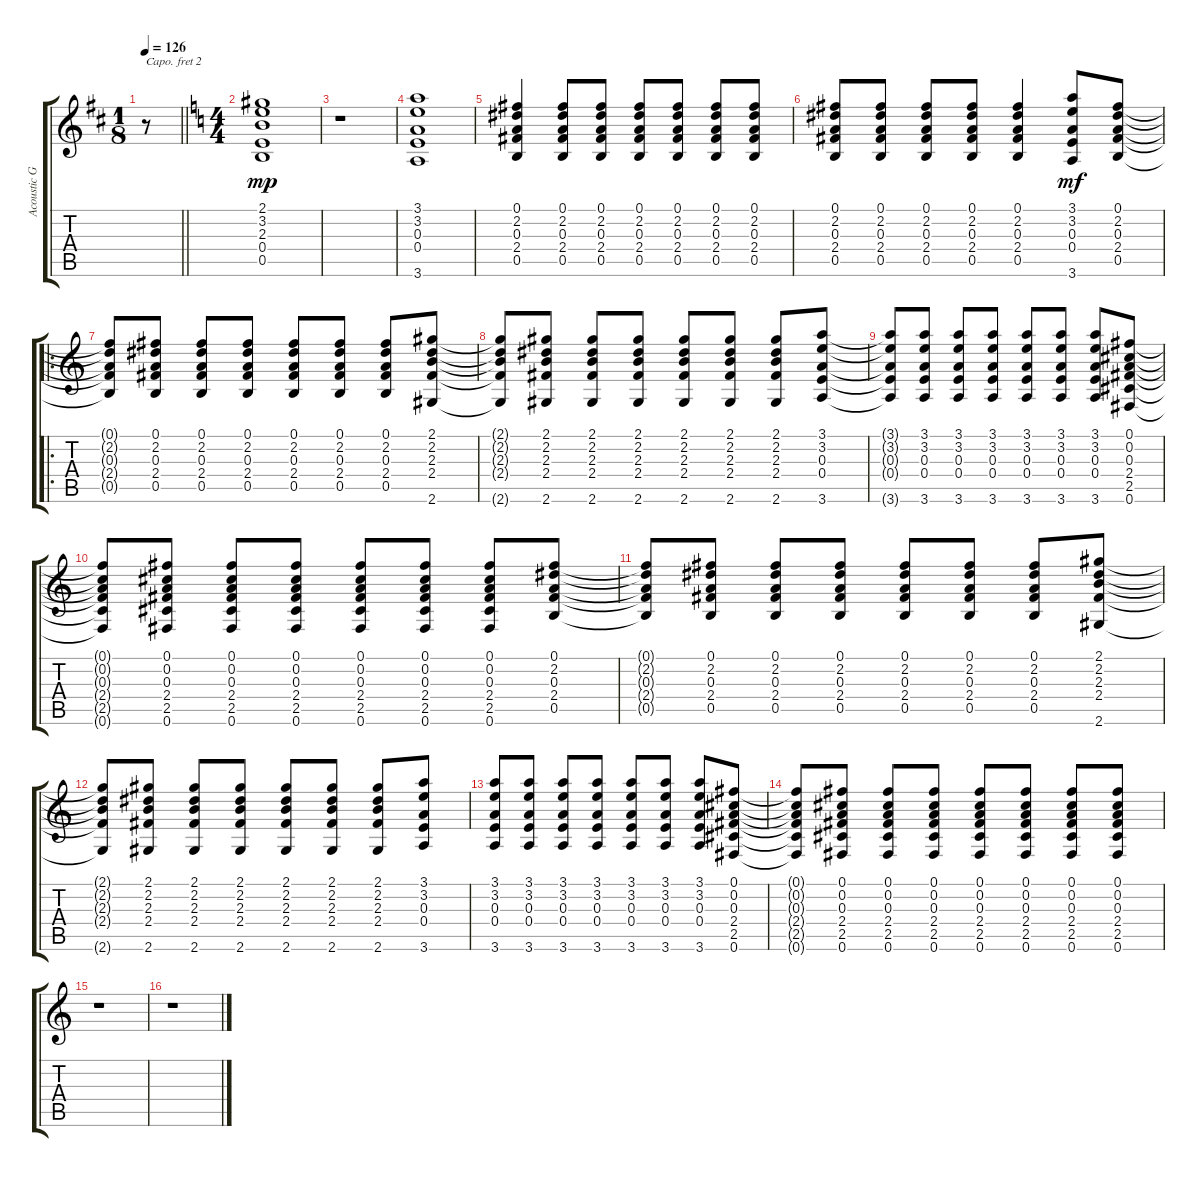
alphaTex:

\track ("Acoustic Gutiar Rythm" "Acoustic G") {instrument acousticguitarsteel}
\staff {score tabs}
\capo 2
\tuning (E4 B3 G3 D3 A2 E2) {hide}
\ts (1 8)
\tempo 126
\clef g2
\barLineRight lightlight
\ks d
r.8{dy mp instrument acousticguitarsteel} |
\ts (4 4)
\ks c
(2.1 3.2 2.3 0.4 0.5).1 |
r.1 |
(3.1 3.2 0.3 0.4 3.6).1 |
(0.1 2.2 0.3 2.4 0.5).4 (0.1 2.2 0.3 2.4 0.5).8 (0.1 2.2 0.3 2.4 0.5).8 (0.1 2.2 0.3 2.4 0.5).8 (0.1 2.2 0.3 2.4 0.5).8 (0.1 2.2 0.3 2.4 0.5).8 (0.1 2.2 0.3 2.4 0.5).8 |
(0.1 2.2 0.3 2.4 0.5).8 (0.1 2.2 0.3 2.4 0.5).8 (0.1 2.2 0.3 2.4 0.5).8 (0.1 2.2 0.3 2.4 0.5).8 (0.1 2.2 0.3 2.4 0.5).4 (3.1 3.2 0.3 0.4 3.6).8{dy mf} (0.1 2.2 0.3 2.4 0.5).8 |
\ro
(0.1{t} 2.2{t} 0.3{t} 2.4{t} 0.5{t}).8 (0.1 2.2 0.3 2.4 0.5).8 (0.1 2.2 0.3 2.4 0.5).8 (0.1 2.2 0.3 2.4 0.5).8 (0.1 2.2 0.3 2.4 0.5).8 (0.1 2.2 0.3 2.4 0.5).8 (0.1 2.2 0.3 2.4 0.5).8 (2.1 2.2 2.3 2.4 2.6).8 |
(2.1{t} 2.2{t} 2.3{t} 2.4{t} 2.6{t}).8 (2.1 2.2 2.3 2.4 2.6).8 (2.1 2.2 2.3 2.4 2.6).8 (2.1 2.2 2.3 2.4 2.6).8 (2.1 2.2 2.3 2.4 2.6).8 (2.1 2.2 2.3 2.4 2.6).8 (2.1 2.2 2.3 2.4 2.6).8 (3.1 3.2 0.3 0.4 3.6).8 |
(3.1{t} 3.2{t} 0.3{t} 0.4{t} 3.6{t}).8 (3.1 3.2 0.3 0.4 3.6).8 (3.1 3.2 0.3 0.4 3.6).8 (3.1 3.2 0.3 0.4 3.6).8 (3.1 3.2 0.3 0.4 3.6).8 (3.1 3.2 0.3 0.4 3.6).8 (3.1 3.2 0.3 0.4 3.6).8 (0.1 0.2 0.3 2.4 2.5 0.6).8 |
(0.1{t} 0.2{t} 0.3{t} 2.4{t} 2.5{t} 0.6{t}).8 (0.1 0.2 0.3 2.4 2.5 0.6).8 (0.1 0.2 0.3 2.4 2.5 0.6).8 (0.1 0.2 0.3 2.4 2.5 0.6).8 (0.1 0.2 0.3 2.4 2.5 0.6).8 (0.1 0.2 0.3 2.4 2.5 0.6).8 (0.1 0.2 0.3 2.4 2.5 0.6).8 (0.1 2.2 0.3 2.4 0.5).8 |
(0.1{t} 2.2{t} 0.3{t} 2.4{t} 0.5{t}).8 (0.1 2.2 0.3 2.4 0.5).8 (0.1 2.2 0.3 2.4 0.5).8 (0.1 2.2 0.3 2.4 0.5).8 (0.1 2.2 0.3 2.4 0.5).8 (0.1 2.2 0.3 2.4 0.5).8 (0.1 2.2 0.3 2.4 0.5).8 (2.1 2.2 2.3 2.4 2.6).8 |
(2.1{t} 2.2{t} 2.3{t} 2.4{t} 2.6{t}).8 (2.1 2.2 2.3 2.4 2.6).8 (2.1 2.2 2.3 2.4 2.6).8 (2.1 2.2 2.3 2.4 2.6).8 (2.1 2.2 2.3 2.4 2.6).8 (2.1 2.2 2.3 2.4 2.6).8 (2.1 2.2 2.3 2.4 2.6).8 (3.1 3.2 0.3 0.4 3.6).8 |
(3.1 3.2 0.3 0.4 3.6).8 (3.1 3.2 0.3 0.4 3.6).8 (3.1 3.2 0.3 0.4 3.6).8 (3.1 3.2 0.3 0.4 3.6).8 (3.1 3.2 0.3 0.4 3.6).8 (3.1 3.2 0.3 0.4 3.6).8 (3.1 3.2 0.3 0.4 3.6).8 (0.1 0.2 0.3 2.4 2.5 0.6).8 |
(0.1{t} 0.2{t} 0.3{t} 2.4{t} 2.5{t} 0.6{t}).8 (0.1 0.2 0.3 2.4 2.5 0.6).8 (0.1 0.2 0.3 2.4 2.5 0.6).8 (0.1 0.2 0.3 2.4 2.5 0.6).8 (0.1 0.2 0.3 2.4 2.5 0.6).8 (0.1 0.2 0.3 2.4 2.5 0.6).8 (0.1 0.2 0.3 2.4 2.5 0.6).8 (0.1 0.2 0.3 2.4 2.5 0.6).8 |
r.1 |
r.1
